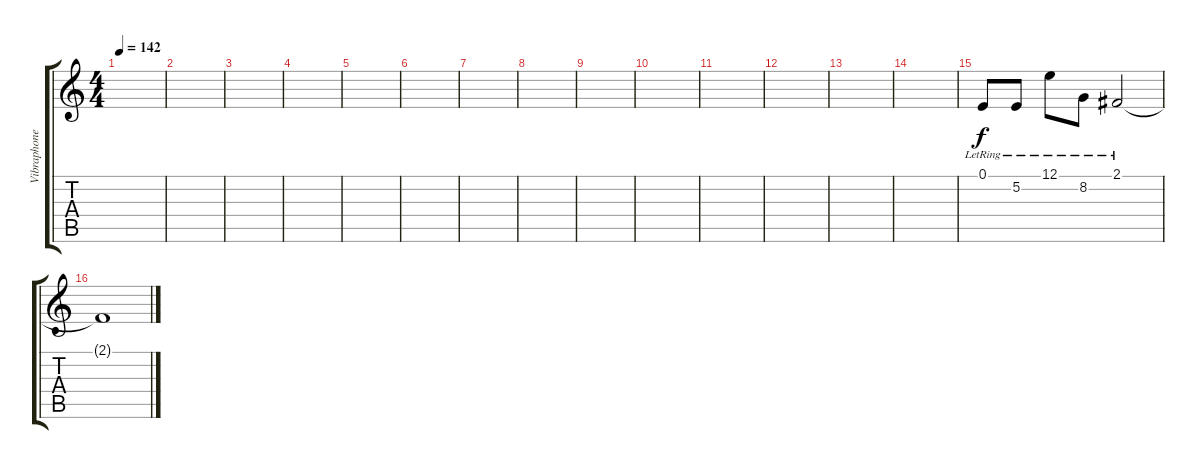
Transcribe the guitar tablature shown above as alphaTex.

\track ("Vibraphone" "Vibraphone") {instrument vibraphone}
\staff {score tabs}
\tuning (E4 B3 G3 D3 A2 E2) {hide}
\ts (4 4)
\tempo 142
\clef g2
\ks c
|
|
|
|
|
|
|
|
|
|
|
|
|
|
0.1{lr}.8 5.2{lr}.8 12.1{lr}.8 8.2{lr}.8 2.1{lr}.2 |
2.1{t}.1
